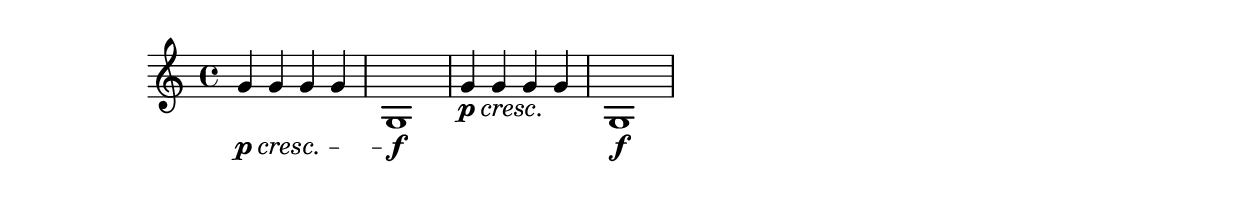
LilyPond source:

\version "2.17.6"

\header {
  texidoc = "If the line for a @code{DynamicTextSpanner} is hidden, the
alignment spanner for dynamics is ended early.  This allows consecutive
dynamics to be unlinked."
}

\relative g' {
  g4\p\cresc g g g
  g,1\f

  \override DynamicTextSpanner.style = #'none
  g'4\p\cresc g g g
  g,1\f  
}
